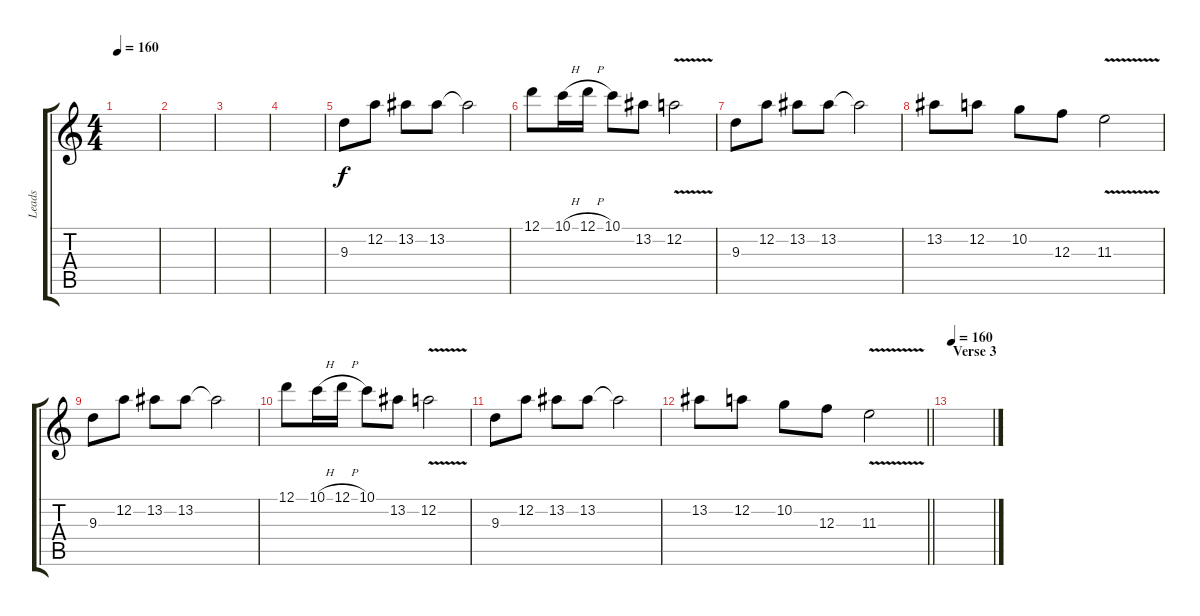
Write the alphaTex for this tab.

\track ("Leads" "Leads") {instrument distortionguitar}
\staff {score tabs}
\tuning (D4 A3 F3 C3 G2 D2) {hide}
\ts (4 4)
\tempo 160
\clef g2
\ks c
|
|
|
|
9.3.8 12.2.8 13.2.8 13.2.8 13.2{t}.2 |
12.1.8 10.1{h}.16 12.1{h}.16 10.1.8 13.2.8 12.2{v}.2 |
9.3.8 12.2.8 13.2.8 13.2.8 13.2{t}.2 |
13.2.8 12.2.8 10.2.8 12.3.8 11.3{v}.2 |
9.3.8 12.2.8 13.2.8 13.2.8 13.2{t}.2 |
12.1.8 10.1{h}.16 12.1{h}.16 10.1.8 13.2.8 12.2{v}.2 |
9.3.8 12.2.8 13.2.8 13.2.8 13.2{t}.2 |
\barLineRight lightlight
13.2.8 12.2.8 10.2.8 12.3.8 11.3{v}.2 |
\section ("" "Verse 3")
\tempo 160
